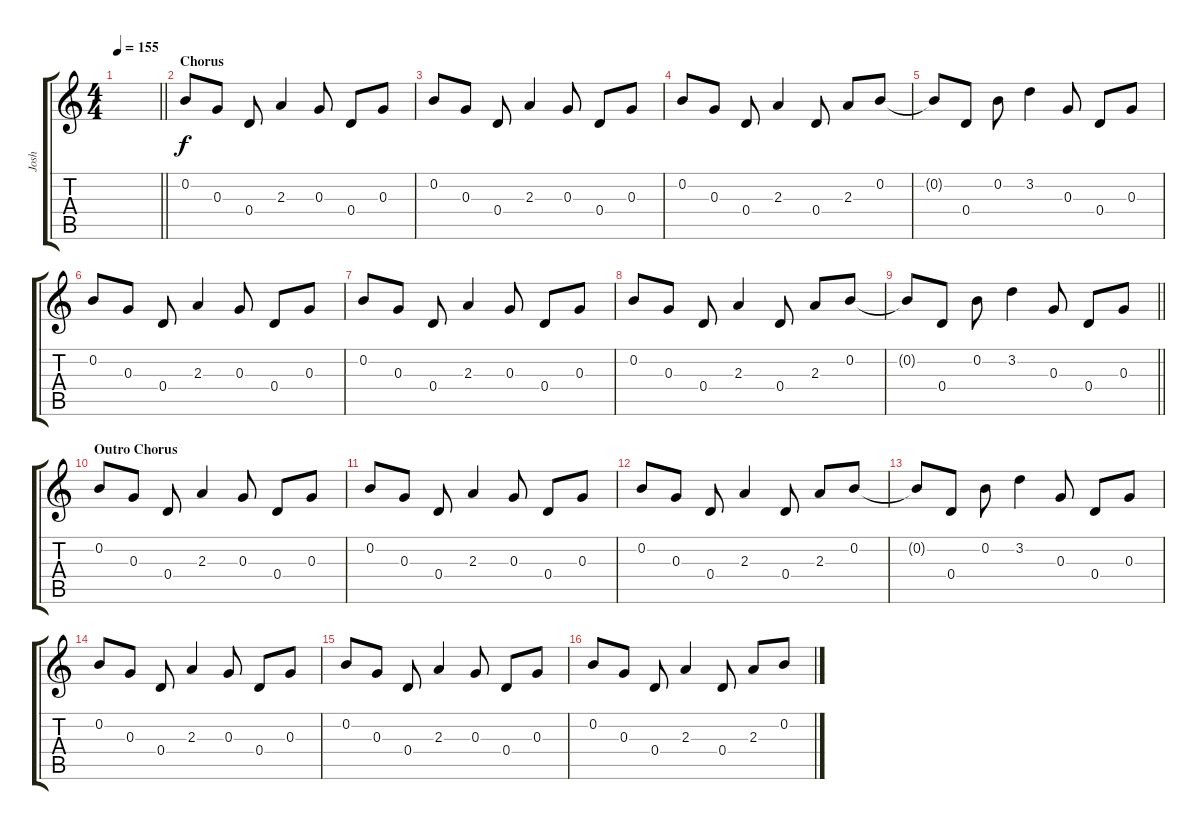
\track ("Josh" "Josh") {instrument acousticgrandpiano}
\staff {score tabs}
\tuning (E5 B4 G4 D4 A3 D3) {hide}
\ts (4 4)
\tempo 155
\clef g2
\barLineRight lightlight
\ks c
|
\section ("" "Chorus")
0.2.8{volume 11} 0.3.8 0.4.8 2.3.4 0.3.8 0.4.8 0.3.8 |
0.2.8 0.3.8 0.4.8 2.3.4 0.3.8 0.4.8 0.3.8 |
0.2.8 0.3.8 0.4.8 2.3.4 0.4.8 2.3.8 0.2.8 |
0.2{t}.8 0.4.8 0.2.8 3.2.4 0.3.8 0.4.8 0.3.8 |
0.2.8 0.3.8 0.4.8 2.3.4 0.3.8 0.4.8 0.3.8 |
0.2.8 0.3.8 0.4.8 2.3.4 0.3.8 0.4.8 0.3.8 |
0.2.8 0.3.8 0.4.8 2.3.4 0.4.8 2.3.8 0.2.8 |
\barLineRight lightlight
0.2{t}.8 0.4.8 0.2.8 3.2.4 0.3.8 0.4.8 0.3.8 |
\section ("" "Outro Chorus")
0.2.8{volume 11} 0.3.8 0.4.8 2.3.4 0.3.8 0.4.8 0.3.8 |
0.2.8 0.3.8 0.4.8 2.3.4 0.3.8 0.4.8 0.3.8 |
0.2.8 0.3.8 0.4.8 2.3.4 0.4.8 2.3.8 0.2.8 |
0.2{t}.8 0.4.8 0.2.8 3.2.4 0.3.8 0.4.8 0.3.8 |
0.2.8 0.3.8 0.4.8 2.3.4 0.3.8 0.4.8 0.3.8 |
0.2.8 0.3.8 0.4.8 2.3.4 0.3.8 0.4.8 0.3.8 |
0.2.8 0.3.8 0.4.8 2.3.4 0.4.8 2.3.8 0.2.8
